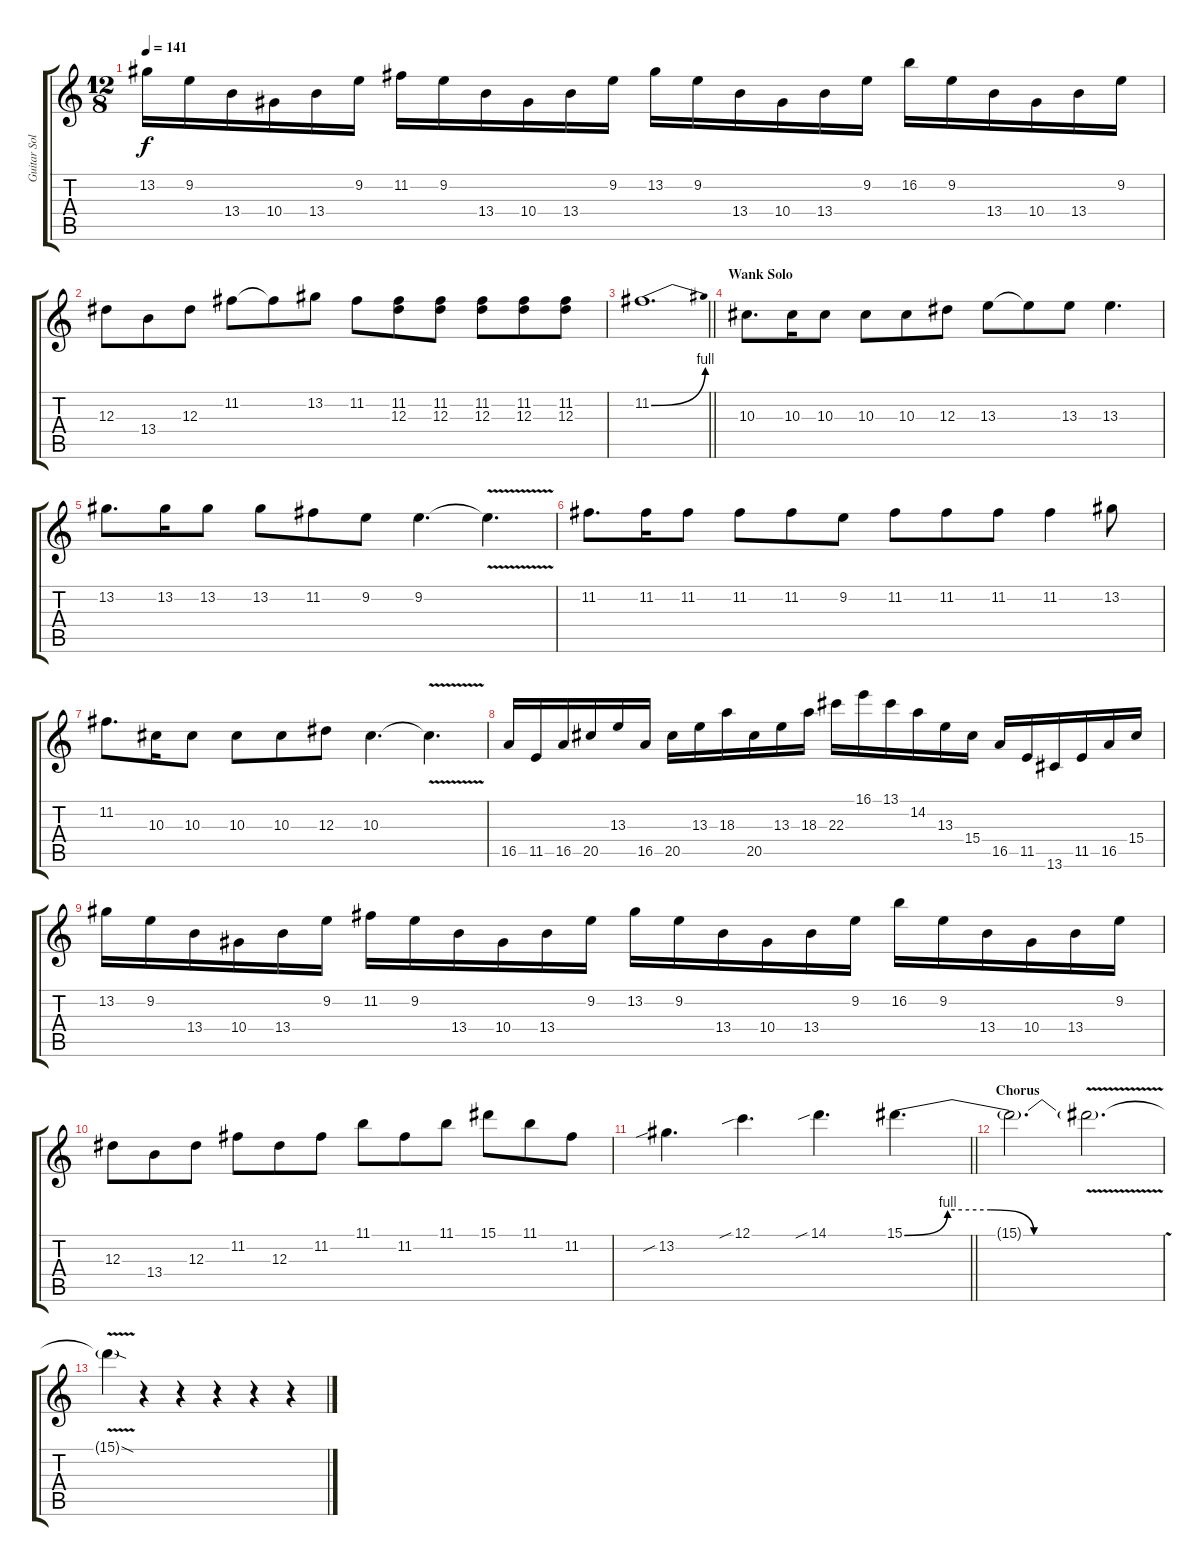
\track ("Guitar Solo" "Guitar Sol") {instrument distortionguitar}
\staff {score tabs}
\tuning (C4 G3 Eb3 Bb2 F2 C2) {hide}
\ts (12 8)
\tempo 141
\clef g2
\ks c
13.2.16{dy f} 9.2.16 13.4.16 10.4.16 13.4.16 9.2.16 11.2.16 9.2.16 13.4.16 10.4.16 13.4.16 9.2.16 13.2.16 9.2.16 13.4.16 10.4.16 13.4.16 9.2.16 16.2.16 9.2.16 13.4.16 10.4.16 13.4.16 9.2.16 |
12.3.8 13.4.8 12.3.8 11.2.8 11.2{t}.8 13.2.8 11.2.8 (11.2 12.3).8 (11.2 12.3).8 (11.2 12.3).8 (11.2 12.3).8 (11.2 12.3).8 |
\barLineRight lightlight
11.2{be (bend 0 0 60 4)}.1{d} |
\section ("" "Wank Solo")
10.3.8{d} 10.3.16 10.3.8 10.3.8 10.3.8 12.3.8 13.3.8 13.3{t}.8 13.3.8 13.3.4{d} |
13.2.8{d} 13.2.16 13.2.8 13.2.8 11.2.8 9.2.8 9.2.4{d} 9.2{v t}.4{d} |
11.2.8{d} 11.2.16 11.2.8 11.2.8 11.2.8 9.2.8 11.2.8 11.2.8 11.2.8 11.2.4 13.2.8 |
11.2.8{d} 10.3.16 10.3.8 10.3.8 10.3.8 12.3.8 10.3.4{d} 10.3{v t}.4{d} |
16.5.16 11.5.16 16.5.16 20.5.16 13.3.16 16.5.16 20.5.16 13.3.16 18.3.16 20.5.16 13.3.16 18.3.16 22.3.16 16.1.16 13.1.16 14.2.16 13.3.16 15.4.16 16.5.16 11.5.16 13.6.16 11.5.16 16.5.16 15.4.16 |
13.2.16 9.2.16 13.4.16 10.4.16 13.4.16 9.2.16 11.2.16 9.2.16 13.4.16 10.4.16 13.4.16 9.2.16 13.2.16 9.2.16 13.4.16 10.4.16 13.4.16 9.2.16 16.2.16 9.2.16 13.4.16 10.4.16 13.4.16 9.2.16 |
12.3.8 13.4.8 12.3.8 11.2.8 12.3.8 11.2.8 11.1.8 11.2.8 11.1.8 15.1.8 11.1.8 11.2.8 |
\barLineRight lightlight
13.2{sib}.4{d} 12.1{sib}.4{d} 14.1{sib}.4{d} 15.1{be (custom 0 0 10 4 20 4 30 0 60 0)}.4{d} |
\section ("" "Chorus")
15.1{t}.2{d} 15.1{v t}.2{d} |
15.1{sod t}.4 r.4 r.4 r.4 r.4 r.4
